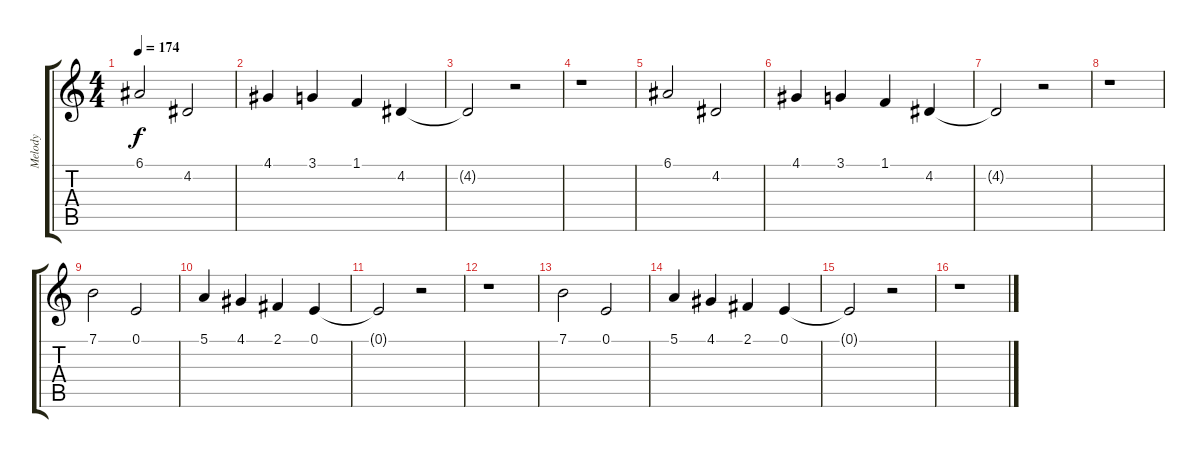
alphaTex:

\track ("Melody" "Melody") {instrument vibraphone}
\staff {score tabs}
\tuning (E4 B3 G3 D3 A2 E2) {hide}
\ts (4 4)
\tempo 174
\clef g2
\ks c
6.1.2{dy f} 4.2.2 |
4.1.4 3.1.4 1.1.4 4.2.4 |
4.2{t}.2 r.2 |
r.1 |
6.1.2 4.2.2 |
4.1.4 3.1.4 1.1.4 4.2.4 |
4.2{t}.2 r.2 |
r.1 |
7.1.2 0.1.2 |
5.1.4 4.1.4 2.1.4 0.1.4 |
0.1{t}.2 r.2 |
r.1 |
7.1.2 0.1.2 |
5.1.4 4.1.4 2.1.4 0.1.4 |
0.1{t}.2 r.2 |
r.1
